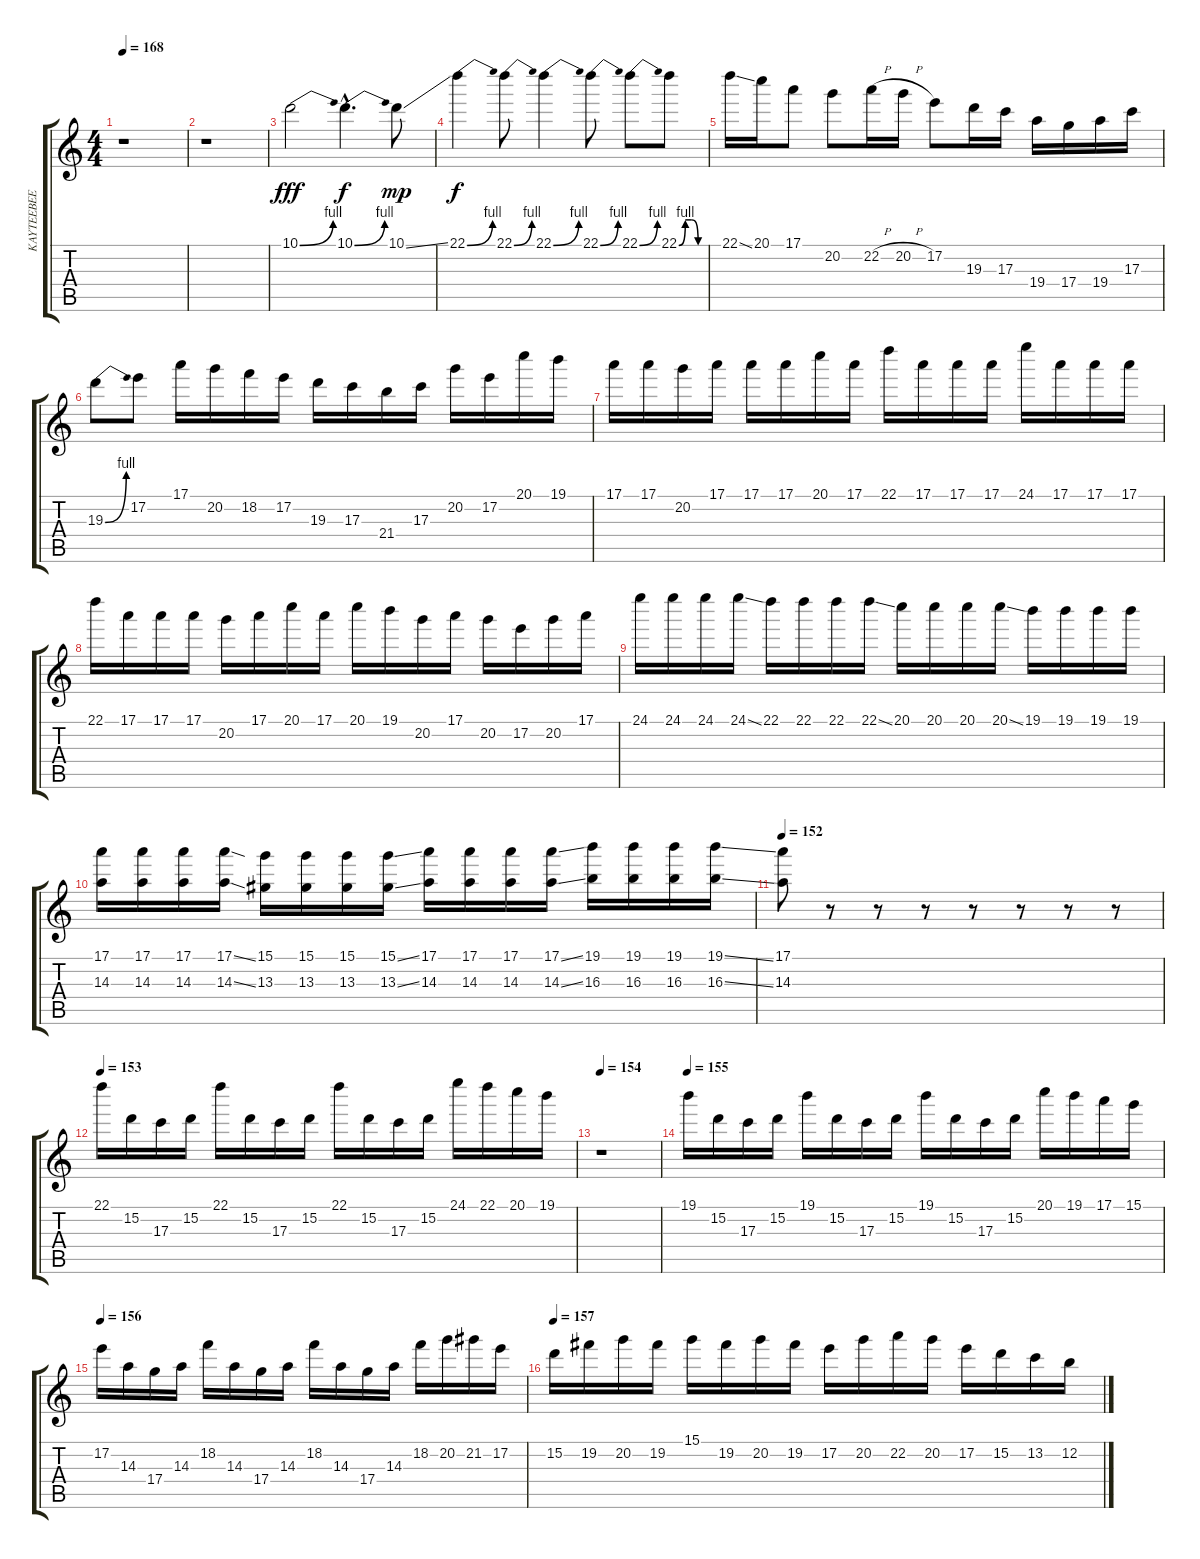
\track ("KAYTEEBEE" "KAYTEEBEE") {instrument distortionguitar}
\staff {score tabs}
\tuning (E4 B3 G3 D3 A2 E2) {hide}
\ts (4 4)
\tempo 168
\clef g2
\ks c
r.1{dy f} |
r.1 |
10.1{be (bend 0 0 60 4)}.2{dy fff} 10.1{be (bend 0 0 60 4) hac}.4{d dy f instrument guitarharmonics} 10.1{ss}.8{dy mp instrument distortionguitar} |
22.1{be (bend 0 0 60 4)}.4{dy f} 22.1{be (bend 0 0 60 4)}.8 22.1{be (bend 0 0 60 4)}.4 22.1{be (bend 0 0 60 4)}.8 22.1{be (bend 0 0 60 4)}.8 22.1{be (custom 0 0 15 4 30 4 45 0 60 0)}.8 |
22.1{ss}.16 20.1.16 17.1.8 20.2.8 22.2{h}.16 20.2{h}.16 17.2.8 19.3.16 17.3.16 19.4.16 17.4.16 19.4.16 17.3.16 |
19.3{be (bend 0 0 60 4)}.8 17.2.8 17.1.16 20.2.16 18.2.16 17.2.16 19.3.16 17.3.16 21.4.16 17.3.16 20.2.16 17.2.16 20.1.16 19.1.16 |
17.1.16 17.1.16 20.2.16 17.1.16 17.1.16 17.1.16 20.1.16 17.1.16 22.1.16 17.1.16 17.1.16 17.1.16 24.1.16 17.1.16 17.1.16 17.1.16 |
22.1.16 17.1.16 17.1.16 17.1.16 20.2.16 17.1.16 20.1.16 17.1.16 20.1.16 19.1.16 20.2.16 17.1.16 20.2.16 17.2.16 20.2.16 17.1.16 |
24.1.16 24.1.16 24.1.16 24.1{ss}.16 22.1.16 22.1.16 22.1.16 22.1{ss}.16 20.1.16 20.1.16 20.1.16 20.1{ss}.16 19.1.16 19.1.16 19.1.16 19.1.16 |
(17.1 14.3).16 (17.1 14.3).16 (17.1 14.3).16 (17.1{ss} 14.3{ss}).16 (15.1 13.3).16 (15.1 13.3).16 (15.1 13.3).16 (15.1{ss} 13.3{ss}).16 (17.1 14.3).16 (17.1 14.3).16 (17.1 14.3).16 (17.1{ss} 14.3{ss}).16 (19.1 16.3).16 (19.1 16.3).16 (19.1 16.3).16 (19.1{ss} 16.3{ss}).16 |
\tempo 152
(17.1 14.3).8 r.8 r.8 r.8 r.8 r.8 r.8 r.8 |
\tempo 153
22.1.16 15.2.16 17.3.16 15.2.16 22.1.16 15.2.16 17.3.16 15.2.16 22.1.16 15.2.16 17.3.16 15.2.16 24.1.16 22.1.16 20.1.16 19.1.16 |
\tempo 154
r.1 |
\tempo 155
19.1.16 15.2.16 17.3.16 15.2.16 19.1.16 15.2.16 17.3.16 15.2.16 19.1.16 15.2.16 17.3.16 15.2.16 20.1.16 19.1.16 17.1.16 15.1.16 |
\tempo 156
17.2.16 14.3.16 17.4.16 14.3.16 18.2.16 14.3.16 17.4.16 14.3.16 18.2.16 14.3.16 17.4.16 14.3.16 18.2.16 20.2.16 21.2.16 17.2.16 |
\tempo 157
15.2.16 19.2.16 20.2.16 19.2.16 15.1.16 19.2.16 20.2.16 19.2.16 17.2.16 20.2.16 22.2.16 20.2.16 17.2.16 15.2.16 13.2.16 12.2.16
